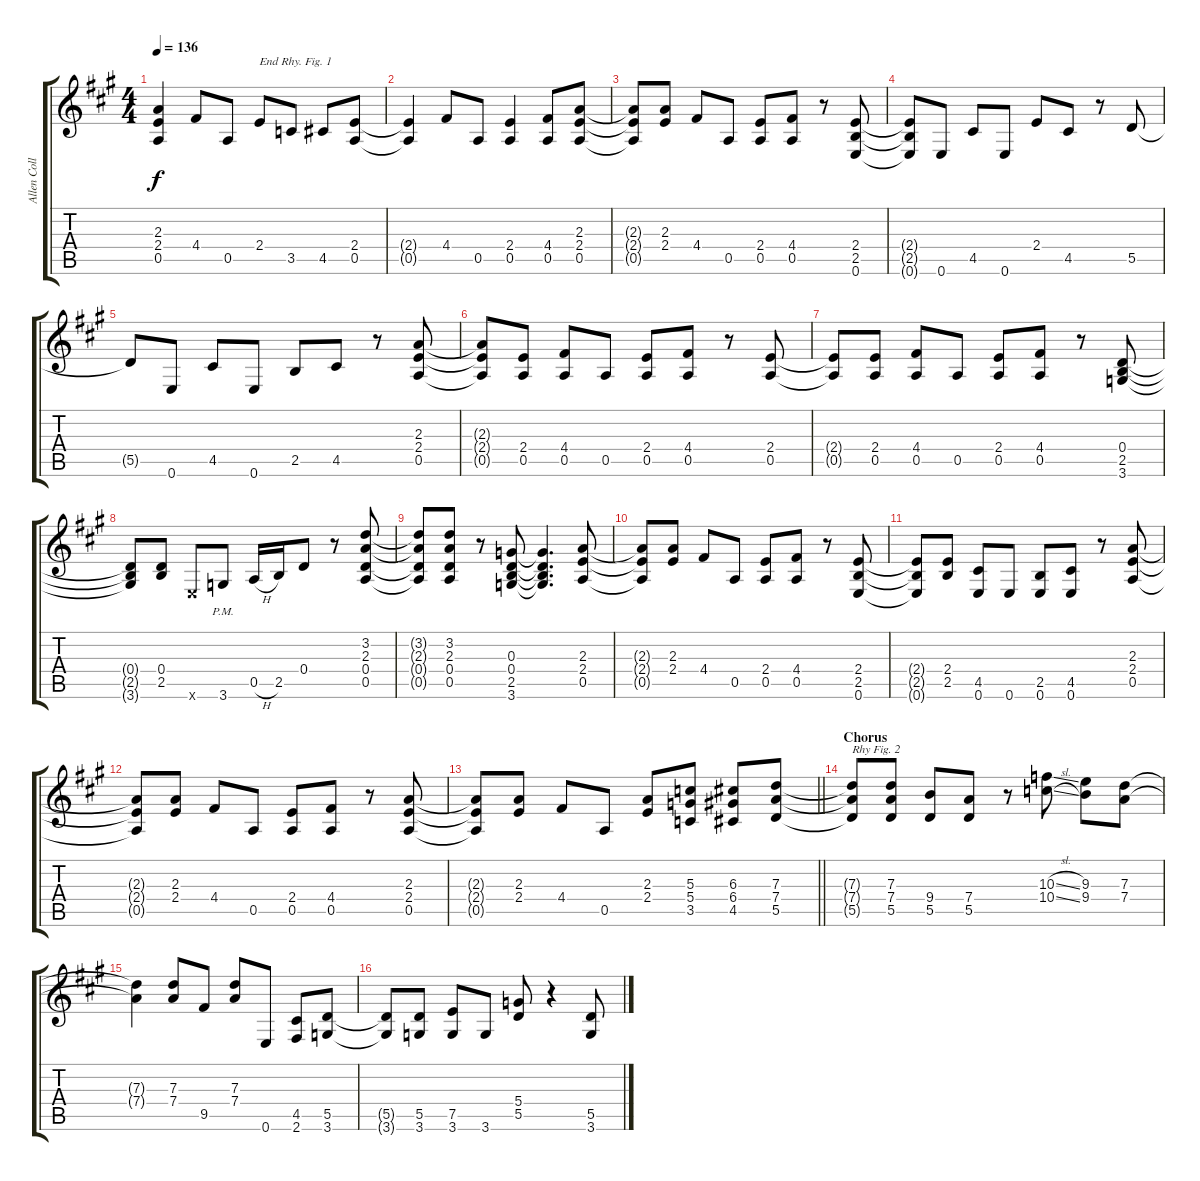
\track ("Allen Collins - Rhythm Guitar" "Allen Coll") {instrument distortionguitar}
\staff {score tabs}
\tuning (E4 B3 G3 D3 A2 E2) {hide}
\ts (4 4)
\tempo 136
\clef g2
\ks a
(2.3{t} 2.4{t} 0.5{t}).4{dy f} 4.4.8 0.5.8 2.4.8{txt "End Rhy. Fig. 1"} 3.5.8 4.5.8 (2.4 0.5).8 |
(2.4{t} 0.5{t}).4 4.4.8 0.5.8 (2.4 0.5).4 (4.4 0.5).8 (2.3 2.4 0.5).8 |
(2.3{t} 2.4{t} 0.5{t}).8 (2.3 2.4).8 4.4.8 0.5.8 (2.4 0.5).8 (4.4 0.5).8 r.8 (2.4 2.5 0.6).8 |
(2.4{t} 2.5{t} 0.6{t}).8 0.6.8 4.5.8 0.6.8 2.4.8 4.5.8 r.8 5.5.8 |
5.5{t}.8 0.6.8 4.5.8 0.6.8 2.5.8 4.5.8 r.8 (2.3 2.4 0.5).8 |
(2.3{t} 2.4{t} 0.5{t}).8 (2.4 0.5).8 (4.4 0.5).8 0.5.8 (2.4 0.5).8 (4.4 0.5).8 r.8 (2.4 0.5).8 |
(2.4{t} 0.5{t}).8 (2.4 0.5).8 (4.4 0.5).8 0.5.8 (2.4 0.5).8 (4.4 0.5).8 r.8 (0.4 2.5 3.6).8 |
(0.4{t} 2.5{t} 3.6{t}).8 (0.4 2.5).8 0.6{x}.8 3.6{pm}.8 0.5{h}.16 2.5.16 0.4.8 r.8 (3.2 2.3 0.4 0.5).8 |
(3.2{t} 2.3{t} 0.4{t} 0.5{t}).8 (3.2 2.3 0.4 0.5).8 r.8 (0.3 0.4 2.5 3.6).8 (0.3{t} 0.4{t} 2.5{t} 3.6{t}).4{d} (2.3 2.4 0.5).8 |
(2.3{t} 2.4{t} 0.5{t}).8 (2.3 2.4).8 4.4.8 0.5.8 (2.4 0.5).8 (4.4 0.5).8 r.8 (2.4 2.5 0.6).8 |
(2.4{t} 2.5{t} 0.6{t}).8 (2.4 2.5).8 (4.5 0.6).8 0.6.8 (2.5 0.6).8 (4.5 0.6).8 r.8 (2.3 2.4 0.5).8 |
(2.3{t} 2.4{t} 0.5{t}).8 (2.3 2.4).8 4.4.8 0.5.8 (2.4 0.5).8 (4.4 0.5).8 r.8 (2.3 2.4 0.5).8 |
\barLineRight lightlight
(2.3{t} 2.4{t} 0.5{t}).8 (2.3 2.4).8 4.4.8 0.5.8 (2.3 2.4).8 (5.3 5.4 3.5).8 (6.3 6.4 4.5).8 (7.3 7.4 5.5).8 |
\section ("" "Chorus")
(7.3{t} 7.4{t} 5.5{t}).8{txt "Rhy Fig. 2"} (7.3 7.4 5.5).8 (9.4 5.5).8 (7.4 5.5).8 r.8 (10.3{sl} 10.4{sl}).8 (9.3 9.4).8 (7.3 7.4).8 |
(7.3{t} 7.4{t}).4 (7.3 7.4).8 9.5.8 (7.3 7.4).8 0.6.8 (4.5 2.6).8 (5.5 3.6).8 |
(5.5{t} 3.6{t}).8 (5.5 3.6).8 (7.5 3.6).8 3.6.8 (5.4 5.5).8 r.4 (5.5 3.6).8
